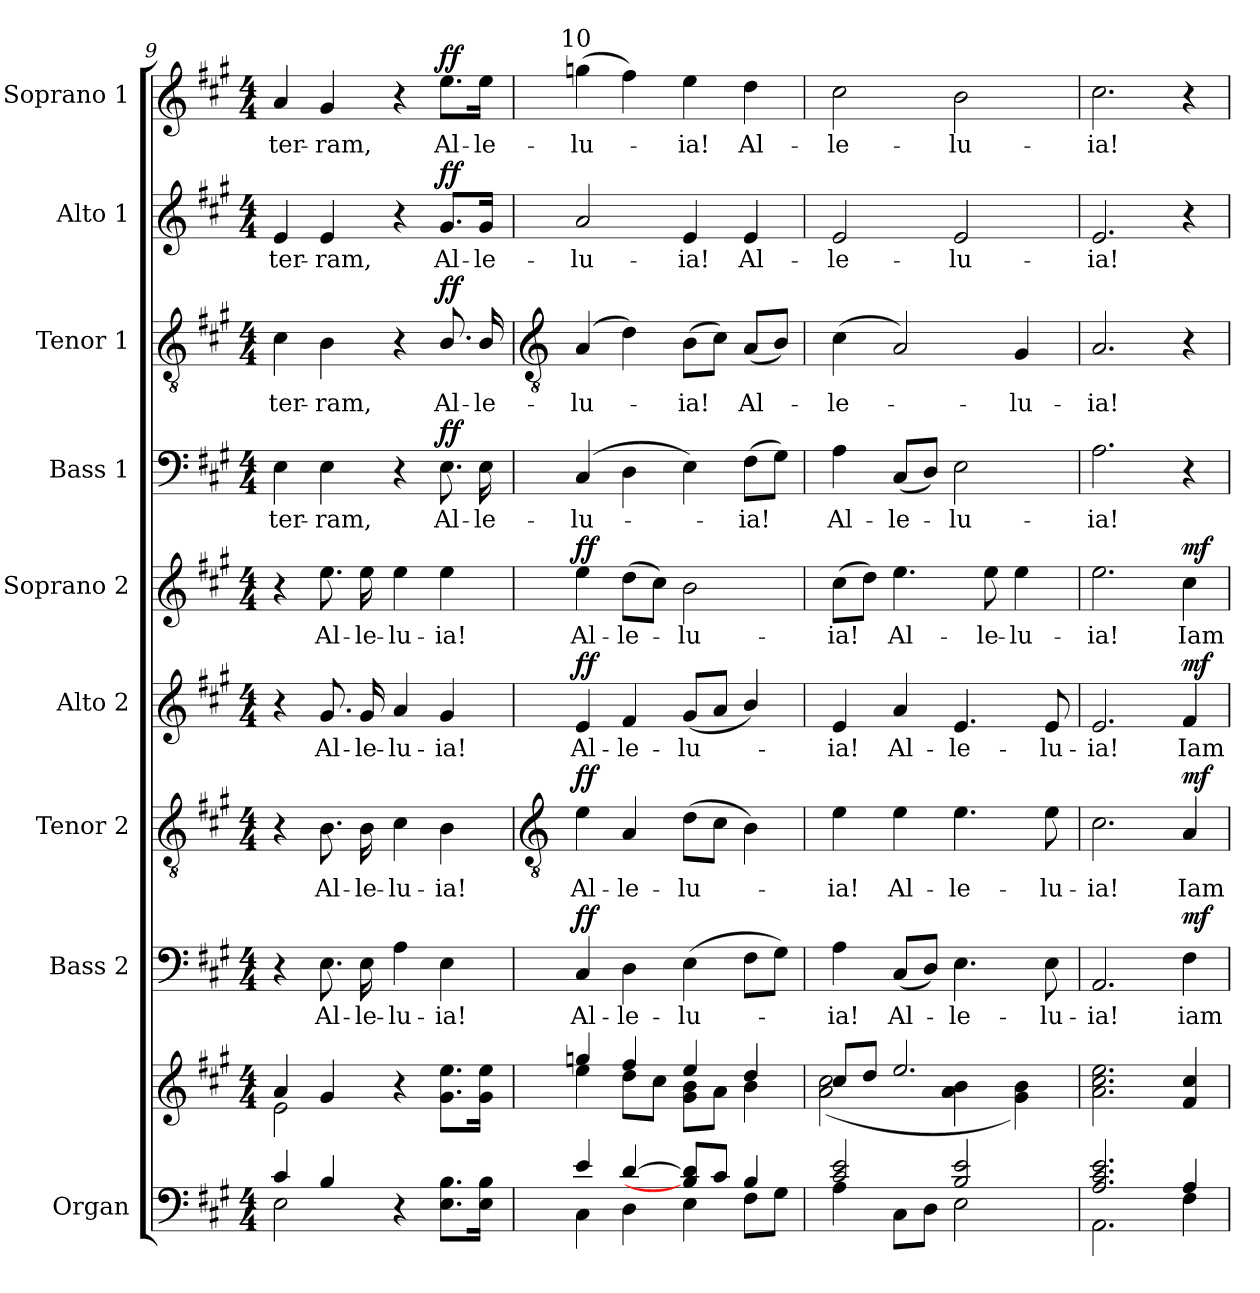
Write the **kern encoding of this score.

**kern	**kern	**kern	**text	**dynam	**kern	**text	**dynam	**kern	**text	**dynam	**kern	**text	**dynam	**kern	**text	**dynam	**kern	**text	**dynam	**kern	**text	**dynam	**kern	**text	**dynam
*part9	*part9	*part8	*part8	*part8	*part7	*part7	*part7	*part6	*part6	*part6	*part5	*part5	*part5	*part4	*part4	*part4	*part3	*part3	*part3	*part2	*part2	*part2	*part1	*part1	*part1
*staff10	*staff9	*staff8	*staff8	*staff8	*staff7	*staff7	*staff7	*staff6	*staff6	*staff6	*staff5	*staff5	*staff5	*staff4	*staff4	*staff4	*staff3	*staff3	*staff3	*staff2	*staff2	*staff2	*staff1	*staff1	*staff1
*I"Organ	*	*I"Bass 2	*	*	*I"Tenor 2	*	*	*I"Alto 2	*	*	*I"Soprano 2	*	*	*I"Bass 1	*	*	*I"Tenor 1	*	*	*I"Alto 1	*	*	*I"Soprano 1	*	*
*	*	*I'B 2	*	*	*I'T 2	*	*	*I'A 2	*	*	*I'S 2	*	*	*I'B.1	*	*	*I'T 1	*	*	*I'A 1	*	*	*I'S 1	*	*
*clefF4	*clefG2	*clefF4	*	*	*clefGv2	*	*	*clefG2	*	*	*clefG2	*	*	*clefF4	*	*	*clefGv2	*	*	*clefG2	*	*	*clefG2	*	*
*k[f#c#g#]	*k[f#c#g#]	*k[f#c#g#]	*	*	*k[f#c#g#]	*	*	*k[f#c#g#]	*	*	*k[f#c#g#]	*	*	*k[f#c#g#]	*	*	*k[f#c#g#]	*	*	*k[f#c#g#]	*	*	*k[f#c#g#]	*	*
*A:	*A:	*A:	*	*	*A:	*	*	*A:	*	*	*A:	*	*	*A:	*	*	*A:	*	*	*A:	*	*	*A:	*	*
*M4/4	*M4/4	*M4/4	*	*	*M4/4	*	*	*M4/4	*	*	*M4/4	*	*	*M4/4	*	*	*M4/4	*	*	*M4/4	*	*	*M4/4	*	*
=9	=9	=9	=9	=9	=9	=9	=9	=9	=9	=9	=9	=9	=9	=9	=9	=9	=9	=9	=9	=9	=9	=9	=9	=9	=9
*^	*^	*	*	*	*	*	*	*	*	*	*	*	*	*	*	*	*	*	*	*	*	*	*	*	*
!	!	!	!	!	!	!	!	!	!	!	!	!	!	!	!	!	!LO:LY:b	!	!	!LO:LY:b	!	!	!LO:LY:b	!	!	!LO:LY:b	!
4c#/	2E\	4a/	2e\	4r	.	.	4r	.	.	4r	.	.	4r	.	.	4E	ter-	.	4c#	ter-	.	4e	ter-	.	4a	ter-	.
!	!	!	!	!	!LO:LY:b	!	!	!LO:LY:b	!	!	!LO:LY:b	!	!	!LO:LY:b	!	!	!LO:LY:b	!	!	!LO:LY:b	!	!	!LO:LY:b	!	!	!LO:LY:b	!
4B/	.	4g#/	.	8.E	Al-	.	8.B	Al-	.	8.g#	Al-	.	8.ee	Al-	.	4E	-ram,	.	4B	-ram,	.	4e	-ram,	.	4g#	-ram,	.
!	!	!	!	!	!LO:LY:b	!	!	!LO:LY:b	!	!	!LO:LY:b	!	!	!LO:LY:b	!	!	!	!	!	!	!	!	!	!	!	!	!
.	.	.	.	16E	-le-	.	16B	-le-	.	16g#	-le-	.	16ee	-le-	.	.	.	.	.	.	.	.	.	.	.	.	.
!	!	!	!	!	!LO:LY:b	!	!	!LO:LY:b	!	!	!LO:LY:b	!	!	!LO:LY:b	!	!	!	!	!	!	!	!	!	!	!	!	!
2ryy	4r	2ryy	4r	4A	-lu-	.	4c#	-lu-	.	4a	-lu-	.	4ee	-lu-	.	4r	.	.	4r	.	.	4r	.	.	4r	.	.
!	!	!	!	!	!LO:LY:b	!	!	!LO:LY:b	!	!	!LO:LY:b	!	!	!LO:LY:b	!	!	!LO:LY:b	!LO:DY:b	!	!LO:LY:b	!LO:DY:b	!	!LO:LY:b	!LO:DY:b	!	!LO:LY:b	!LO:DY:b
.	8.E\ 8.B\L	.	8.g#\ 8.ee\L	4E	-ia!	.	4B	-ia!	.	4g#	-ia!	.	4ee	-ia!	.	8.E	Al-	ff	8.B/	Al-	ff	8.g#/L	Al-	ff	8.ee\L	Al-	ff
!	!	!	!	!	!	!	!	!	!	!	!	!	!	!	!	!	!LO:LY:b	!	!	!LO:LY:b	!	!	!LO:LY:b	!	!	!LO:LY:b	!
.	16E\ 16B\J	.	16g#\ 16ee\J	.	.	.	.	.	.	.	.	.	.	.	.	16E	-le-	.	16B/	-le-	.	16g#/Jk	-le-	.	16ee\Jk	-le-	.
!!LO:LB:g=z
=10	=10	=10	=10	=10	=10	=10	=10	=10	=10	=10	=10	=10	=10	=10	=10	=10	=10	=10	=10	=10	=10	=10	=10	=10	=10	=10	=10
*	*	*	*	*	*	*	*clefGv2	*	*	*	*	*	*	*	*	*	*	*	*clefGv2	*	*	*	*	*	*	*	*
!	!	!	!	!	!	!	!	!	!	!	!	!	!	!	!	!	!	!	!	!	!	!	!	!	!LO:TX:a:cj:t=10	!	!
!	!	!	!	!	!LO:LY:b	!LO:DY:b	!	!LO:LY:b	!LO:DY:b	!	!LO:LY:b	!LO:DY:b	!	!LO:LY:b	!LO:DY:b	!	!LO:LY:b	!	!	!LO:LY:b	!	!	!LO:LY:b	!	!	!LO:LY:b	!
4e/	4C#\	4ggn/	4ee\	4C#	Al-	ff	4e	Al-	ff	4e	Al-	ff	4ee	Al-	ff	(>4C#	-lu-	.	(4A	-lu-	.	2a	-lu-	.	(>4ggn	-lu-	.
!	!	!	!	!	!LO:LY:b	!	!	!LO:LY:b	!	!	!LO:LY:b	!	!	!LO:LY:b	!	!	!	!	!	!	!	!	!	!	!	!	!
[4d/	4D\	4ff#/	8dd\L	4D	-le-	.	4A	-le-	.	4f#	-le-	.	(>8ddL	-le-	.	4D	.	.	4d)	.	.	.	.	.	4ff#)	.	.
.	.	.	8cc#\J	.	.	.	.	.	.	.	.	.	8cc#J)	.	.	.	.	.	.	.	.	.	.	.	.	.	.
!	!	!	!	!	!LO:LY:b	!	!	!LO:LY:b	!	!	!LO:LY:b	!	!	!LO:LY:b	!	!	!	!	!	!LO:LY:b	!	!	!LO:LY:b	!	!	!LO:LY:b	!
8B/] 8d/]L	4E\	4ee/	8g#\ 8b\L	(>4E	-lu-	.	(>8dL	-lu-	.	(<8g#L	-lu-	.	2b	lu-	.	4E)	.	.	(>8BL	ia!	.	4e	-ia!	.	4ee	ia!	.
8c#/J	.	.	8a\J	.	.	.	8c#J	.	.	8aJ	.	.	.	.	.	.	.	.	8c#J)	.	.	.	.	.	.	.	.
!	!	!	!	!	!	!	!	!	!	!	!	!	!	!	!	!	!LO:LY:b	!	!	!LO:LY:b	!	!	!LO:LY:b	!	!	!LO:LY:b	!
4B/	8F#\L	4dd/	4b\	8F#L	.	.	4B)	.	.	4b/)	.	.	.	.	.	(>8F#L	ia!	.	(<8AL	Al-	.	4e	Al-	.	4dd	Al-	.
.	8G#\J	.	.	8G#J)	.	.	.	.	.	.	.	.	.	.	.	8G#J)	.	.	8BJ)	.	.	.	.	.	.	.	.
=11	=11	=11	=11	=11	=11	=11	=11	=11	=11	=11	=11	=11	=11	=11	=11	=11	=11	=11	=11	=11	=11	=11	=11	=11	=11	=11	=11
!	!	!	!	!	!LO:LY:b	!	!	!LO:LY:b	!	!	!LO:LY:b	!	!	!LO:LY:b	!	!	!LO:LY:b	!	!	!LO:LY:b	!	!	!LO:LY:b	!	!	!LO:LY:b	!
2c#/ 2e/	4A\	8cc#/L	(<2a\ 2cc#\	4A	ia!	.	4e	ia!	.	4e	ia!	.	(>8cc#L	-ia!	.	4A	Al-	.	(<4c#	le-	.	2e	-le-	.	2cc#	-le-	.
.	.	8dd/J	.	.	.	.	.	.	.	.	.	.	8ddJ)	.	.	.	.	.	.	.	.	.	.	.	.	.	.
!	!	!	!	!	!LO:LY:b	!	!	!LO:LY:b	!	!	!LO:LY:b	!	!	!LO:LY:b	!	!	!LO:LY:b	!	!	!	!	!	!	!	!	!	!
.	8C#\L	2.ee/	.	(<8C#L	Al-	.	4e	Al-	.	4a	Al-	.	4.ee	Al-	.	(<8C#L	le-	.	2A)	.	.	.	.	.	.	.	.
.	8D\J	.	.	8DJ)	.	.	.	.	.	.	.	.	.	.	.	8DJ)	.	.	.	.	.	.	.	.	.	.	.
!	!	!	!	!	!LO:LY:b	!	!	!LO:LY:b	!	!	!LO:LY:b	!	!	!	!	!	!LO:LY:b	!	!	!	!	!	!LO:LY:b	!	!	!LO:LY:b	!
2B/ 2e/	2E\	.	4a\ 4b\	4.E	le-	.	4.e	-le-	.	4.e	-le-	.	.	.	.	2E	lu-	.	.	.	.	2e	-lu-	.	2b	-lu-	.
!	!	!	!	!	!	!	!	!	!	!	!	!	!	!LO:LY:b	!	!	!	!	!	!	!	!	!	!	!	!	!
.	.	.	.	.	.	.	.	.	.	.	.	.	8ee	-le-	.	.	.	.	.	.	.	.	.	.	.	.	.
!	!	!	!	!	!	!	!	!	!	!	!	!	!	!LO:LY:b	!	!	!	!	!	!LO:LY:b	!	!	!	!	!	!	!
.	.	.	4g#\ 4b\)	.	.	.	.	.	.	.	.	.	4ee	-lu-	.	.	.	.	4G#	lu-	.	.	.	.	.	.	.
!	!	!	!	!	!LO:LY:b	!	!	!LO:LY:b	!	!	!LO:LY:b	!	!	!	!	!	!	!	!	!	!	!	!	!	!	!	!
.	.	.	.	8E	-lu-	.	8e	-lu-	.	8e	-lu-	.	.	.	.	.	.	.	.	.	.	.	.	.	.	.	.
=12	=12	=12	=12	=12	=12	=12	=12	=12	=12	=12	=12	=12	=12	=12	=12	=12	=12	=12	=12	=12	=12	=12	=12	=12	=12	=12	=12
!	!	!	!	!	!LO:LY:b	!	!	!LO:LY:b	!	!	!LO:LY:b	!	!	!LO:LY:b	!	!	!LO:LY:b	!	!	!LO:LY:b	!	!	!LO:LY:b	!	!	!LO:LY:b	!
2.A/ 2.c#/ 2.e/	2.AA\	2.ryy	2.a\ 2.cc#\ 2.ee\	2.AA	-ia!	.	2.c#	-ia!	.	2.e	-ia!	.	2.ee	-ia!	.	2.A	-ia!	.	2.A	-ia!	.	2.e	-ia!	.	2.cc#	-ia!	.
!	!	!	!	!	!LO:LY:b	!LO:DY:b	!	!LO:LY:b	!LO:DY:b	!	!LO:LY:b	!LO:DY:b	!	!LO:LY:b	!LO:DY:b	!	!	!	!	!	!	!	!	!	!	!	!
4A/	4F#\	4f#/ 4cc#/	4ryy	4F#	iam	mf	4A	Iam	mf	4f#	Iam	mf	4cc#	Iam	mf	4r	.	.	4r	.	.	4r	.	.	4r	.	.
*v	*v	*	*	*	*	*	*	*	*	*	*	*	*	*	*	*	*	*	*	*	*	*	*	*	*	*	*
*	*v	*v	*	*	*	*	*	*	*	*	*	*	*	*	*	*	*	*	*	*	*	*	*	*	*	*
=	=	=	=	=	=	=	=	=	=	=	=	=	=	=	=	=	=	=	=	=	=	=	=	=	=
*-	*-	*-	*-	*-	*-	*-	*-	*-	*-	*-	*-	*-	*-	*-	*-	*-	*-	*-	*-	*-	*-	*-	*-	*-	*-
